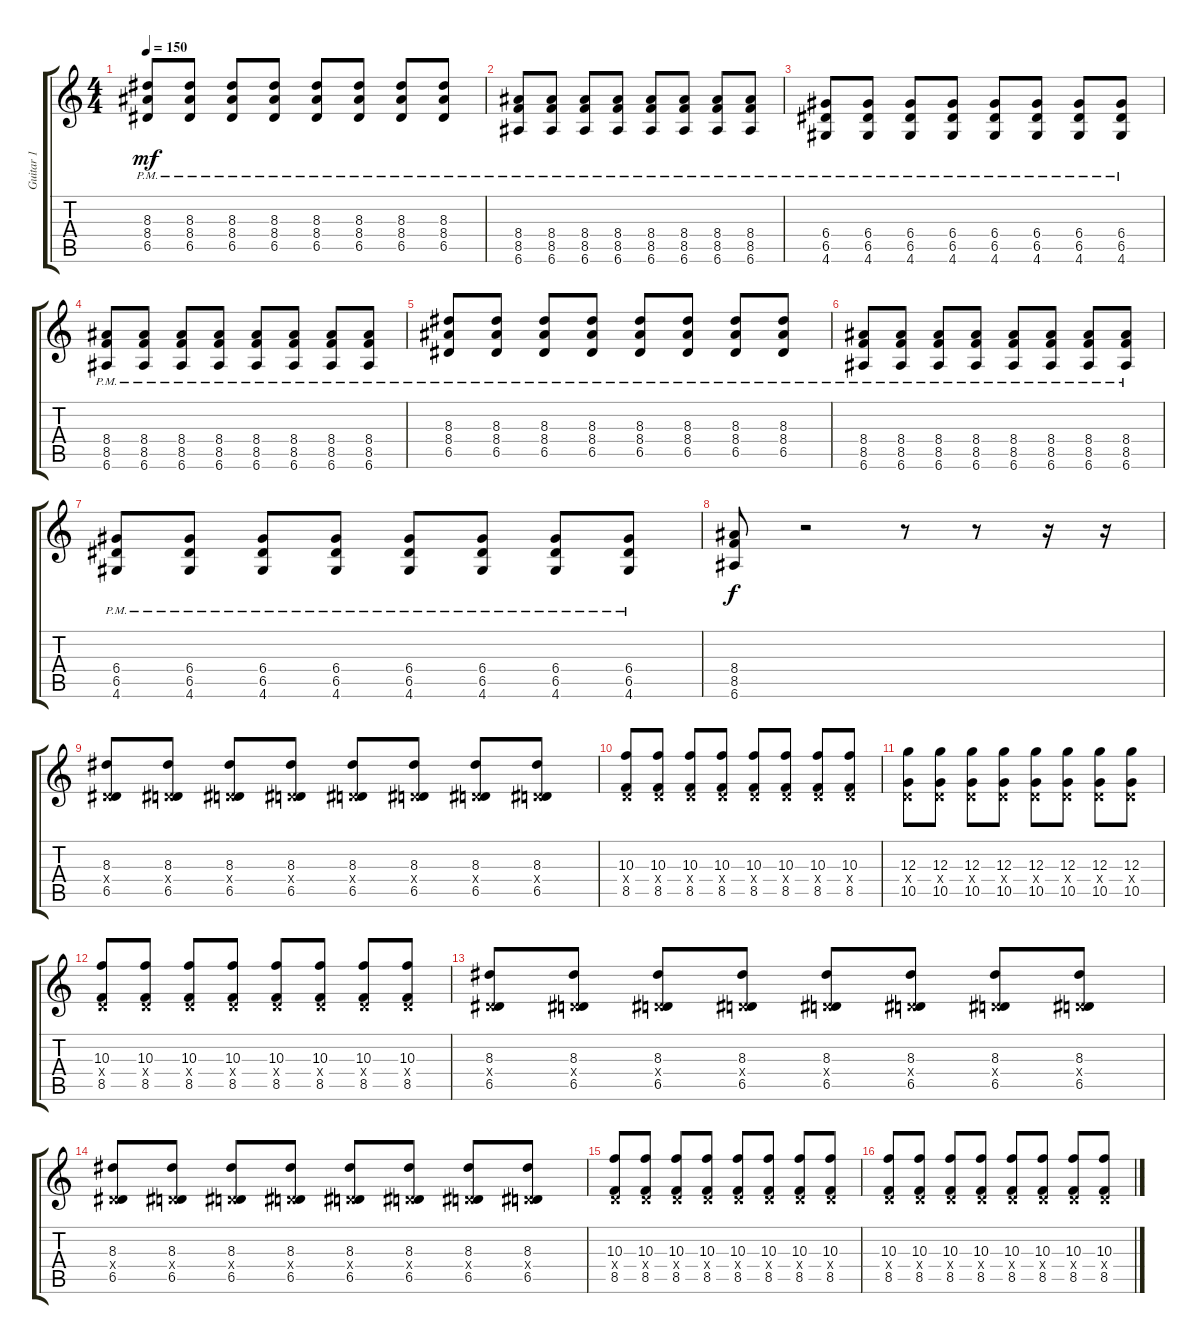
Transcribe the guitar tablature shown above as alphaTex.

\track ("Guitar 1" "Guitar 1") {instrument distortionguitar}
\staff {score tabs}
\tuning (E4 B3 G3 D3 A2 E2) {hide}
\ts (4 4)
\tempo 150
\clef g2
\ks c
(8.3{pm} 8.4{pm} 6.5{pm}).8{dy mf} (8.3{pm} 8.4{pm} 6.5{pm}).8 (8.3{pm} 8.4{pm} 6.5{pm}).8 (8.3{pm} 8.4{pm} 6.5{pm}).8 (8.3{pm} 8.4{pm} 6.5{pm}).8 (8.3{pm} 8.4{pm} 6.5{pm}).8 (8.3{pm} 8.4{pm} 6.5{pm}).8 (8.3{pm} 8.4{pm} 6.5{pm}).8 |
(8.4{pm} 8.5{pm} 6.6{pm}).8 (8.4{pm} 8.5{pm} 6.6{pm}).8 (8.4{pm} 8.5{pm} 6.6{pm}).8 (8.4{pm} 8.5{pm} 6.6{pm}).8 (8.4{pm} 8.5{pm} 6.6{pm}).8 (8.4{pm} 8.5{pm} 6.6{pm}).8 (8.4{pm} 8.5{pm} 6.6{pm}).8 (8.4{pm} 8.5{pm} 6.6{pm}).8 |
(6.4{pm} 6.5{pm} 4.6{pm}).8 (6.4{pm} 6.5{pm} 4.6{pm}).8 (6.4{pm} 6.5{pm} 4.6{pm}).8 (6.4{pm} 6.5{pm} 4.6{pm}).8 (6.4{pm} 6.5{pm} 4.6{pm}).8 (6.4{pm} 6.5{pm} 4.6{pm}).8 (6.4{pm} 6.5{pm} 4.6{pm}).8 (6.4{pm} 6.5{pm} 4.6{pm}).8 |
(8.4{pm} 8.5{pm} 6.6{pm}).8 (8.4{pm} 8.5{pm} 6.6{pm}).8 (8.4{pm} 8.5{pm} 6.6{pm}).8 (8.4{pm} 8.5{pm} 6.6{pm}).8 (8.4{pm} 8.5{pm} 6.6{pm}).8 (8.4{pm} 8.5{pm} 6.6{pm}).8 (8.4{pm} 8.5{pm} 6.6{pm}).8 (8.4{pm} 8.5{pm} 6.6{pm}).8 |
(8.3{pm} 8.4{pm} 6.5{pm}).8 (8.3{pm} 8.4{pm} 6.5{pm}).8 (8.3{pm} 8.4{pm} 6.5{pm}).8 (8.3{pm} 8.4{pm} 6.5{pm}).8 (8.3{pm} 8.4{pm} 6.5{pm}).8 (8.3{pm} 8.4{pm} 6.5{pm}).8 (8.3{pm} 8.4{pm} 6.5{pm}).8 (8.3{pm} 8.4{pm} 6.5{pm}).8 |
(8.4{pm} 8.5{pm} 6.6{pm}).8 (8.4{pm} 8.5{pm} 6.6{pm}).8 (8.4{pm} 8.5{pm} 6.6{pm}).8 (8.4{pm} 8.5{pm} 6.6{pm}).8 (8.4{pm} 8.5{pm} 6.6{pm}).8 (8.4{pm} 8.5{pm} 6.6{pm}).8 (8.4{pm} 8.5{pm} 6.6{pm}).8 (8.4{pm} 8.5{pm} 6.6{pm}).8 |
(6.4{pm} 6.5{pm} 4.6{pm}).8 (6.4{pm} 6.5{pm} 4.6{pm}).8 (6.4{pm} 6.5{pm} 4.6{pm}).8 (6.4{pm} 6.5{pm} 4.6{pm}).8 (6.4{pm} 6.5{pm} 4.6{pm}).8 (6.4{pm} 6.5{pm} 4.6{pm}).8 (6.4{pm} 6.5{pm} 4.6{pm}).8 (6.4{pm} 6.5{pm} 4.6{pm}).8 |
(8.4 8.5 6.6).8{dy f} r.2 r.8 r.8 r.16 r.16 |
(8.3 0.4{x} 6.5).8 (8.3 0.4{x} 6.5).8 (8.3 0.4{x} 6.5).8 (8.3 0.4{x} 6.5).8 (8.3 0.4{x} 6.5).8 (8.3 0.4{x} 6.5).8 (8.3 0.4{x} 6.5).8 (8.3 0.4{x} 6.5).8 |
(10.3 0.4{x} 8.5).8 (10.3 0.4{x} 8.5).8 (10.3 0.4{x} 8.5).8 (10.3 0.4{x} 8.5).8 (10.3 0.4{x} 8.5).8 (10.3 0.4{x} 8.5).8 (10.3 0.4{x} 8.5).8 (10.3 0.4{x} 8.5).8 |
(12.3 0.4{x} 10.5).8 (12.3 0.4{x} 10.5).8 (12.3 0.4{x} 10.5).8 (12.3 0.4{x} 10.5).8 (12.3 0.4{x} 10.5).8 (12.3 0.4{x} 10.5).8 (12.3 0.4{x} 10.5).8 (12.3 0.4{x} 10.5).8 |
(10.3 0.4{x} 8.5).8 (10.3 0.4{x} 8.5).8 (10.3 0.4{x} 8.5).8 (10.3 0.4{x} 8.5).8 (10.3 0.4{x} 8.5).8 (10.3 0.4{x} 8.5).8 (10.3 0.4{x} 8.5).8 (10.3 0.4{x} 8.5).8 |
(8.3 0.4{x} 6.5).8 (8.3 0.4{x} 6.5).8 (8.3 0.4{x} 6.5).8 (8.3 0.4{x} 6.5).8 (8.3 0.4{x} 6.5).8 (8.3 0.4{x} 6.5).8 (8.3 0.4{x} 6.5).8 (8.3 0.4{x} 6.5).8 |
(8.3 0.4{x} 6.5).8 (8.3 0.4{x} 6.5).8 (8.3 0.4{x} 6.5).8 (8.3 0.4{x} 6.5).8 (8.3 0.4{x} 6.5).8 (8.3 0.4{x} 6.5).8 (8.3 0.4{x} 6.5).8 (8.3 0.4{x} 6.5).8 |
(10.3 0.4{x} 8.5).8 (10.3 0.4{x} 8.5).8 (10.3 0.4{x} 8.5).8 (10.3 0.4{x} 8.5).8 (10.3 0.4{x} 8.5).8 (10.3 0.4{x} 8.5).8 (10.3 0.4{x} 8.5).8 (10.3 0.4{x} 8.5).8 |
(10.3 0.4{x} 8.5).8 (10.3 0.4{x} 8.5).8 (10.3 0.4{x} 8.5).8 (10.3 0.4{x} 8.5).8 (10.3 0.4{x} 8.5).8 (10.3 0.4{x} 8.5).8 (10.3 0.4{x} 8.5).8 (10.3 0.4{x} 8.5).8
